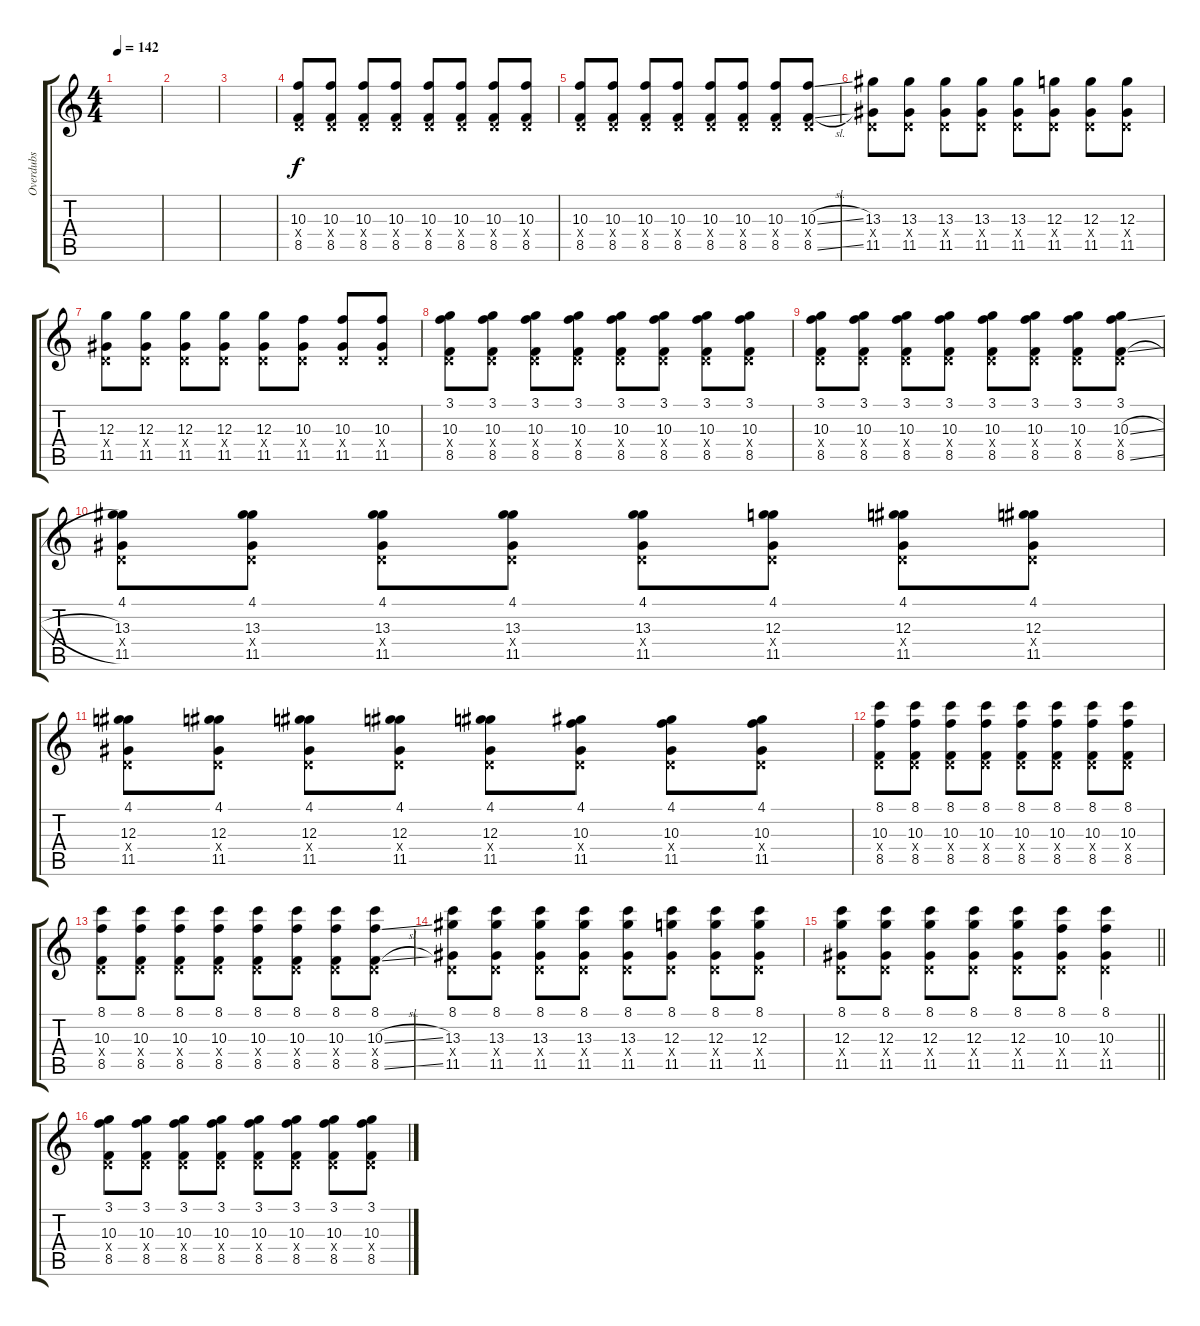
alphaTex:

\track ("Overdubs" "Overdubs") {instrument overdrivenguitar}
\staff {score tabs}
\tuning (E4 B3 G3 D3 A2 D2) {hide}
\ts (4 4)
\tempo 142
\clef g2
\ks c
|
|
|
(10.3 0.4{x} 8.5).8 (10.3 0.4{x} 8.5).8 (10.3 0.4{x} 8.5).8 (10.3 0.4{x} 8.5).8 (10.3 0.4{x} 8.5).8 (10.3 0.4{x} 8.5).8 (10.3 0.4{x} 8.5).8 (10.3 0.4{x} 8.5).8 |
(10.3 0.4{x} 8.5).8 (10.3 0.4{x} 8.5).8 (10.3 0.4{x} 8.5).8 (10.3 0.4{x} 8.5).8 (10.3 0.4{x} 8.5).8 (10.3 0.4{x} 8.5).8 (10.3 0.4{x} 8.5).8 (10.3{sl} 0.4{x} 8.5{sl}).8 |
(13.3 0.4{x} 11.5).8 (13.3 0.4{x} 11.5).8 (13.3 0.4{x} 11.5).8 (13.3 0.4{x} 11.5).8 (13.3 0.4{x} 11.5).8 (12.3 0.4{x} 11.5).8 (12.3 0.4{x} 11.5).8 (12.3 0.4{x} 11.5).8 |
(12.3 0.4{x} 11.5).8 (12.3 0.4{x} 11.5).8 (12.3 0.4{x} 11.5).8 (12.3 0.4{x} 11.5).8 (12.3 0.4{x} 11.5).8 (10.3 0.4{x} 11.5).8 (10.3 0.4{x} 11.5).8 (10.3 0.4{x} 11.5).8 |
(3.1 10.3 0.4{x} 8.5).8 (3.1 10.3 0.4{x} 8.5).8 (3.1 10.3 0.4{x} 8.5).8 (3.1 10.3 0.4{x} 8.5).8 (3.1 10.3 0.4{x} 8.5).8 (3.1 10.3 0.4{x} 8.5).8 (3.1 10.3 0.4{x} 8.5).8 (3.1 10.3 0.4{x} 8.5).8 |
(3.1 10.3 0.4{x} 8.5).8 (3.1 10.3 0.4{x} 8.5).8 (3.1 10.3 0.4{x} 8.5).8 (3.1 10.3 0.4{x} 8.5).8 (3.1 10.3 0.4{x} 8.5).8 (3.1 10.3 0.4{x} 8.5).8 (3.1 10.3 0.4{x} 8.5).8 (3.1 10.3{sl} 0.4{x} 8.5{sl}).8 |
(4.1 13.3 0.4{x} 11.5).8 (4.1 13.3 0.4{x} 11.5).8 (4.1 13.3 0.4{x} 11.5).8 (4.1 13.3 0.4{x} 11.5).8 (4.1 13.3 0.4{x} 11.5).8 (4.1 12.3 0.4{x} 11.5).8 (4.1 12.3 0.4{x} 11.5).8 (4.1 12.3 0.4{x} 11.5).8 |
(4.1 12.3 0.4{x} 11.5).8 (4.1 12.3 0.4{x} 11.5).8 (4.1 12.3 0.4{x} 11.5).8 (4.1 12.3 0.4{x} 11.5).8 (4.1 12.3 0.4{x} 11.5).8 (4.1 10.3 0.4{x} 11.5).8 (4.1 10.3 0.4{x} 11.5).8 (4.1 10.3 0.4{x} 11.5).8 |
(8.1 10.3 0.4{x} 8.5).8 (8.1 10.3 0.4{x} 8.5).8 (8.1 10.3 0.4{x} 8.5).8 (8.1 10.3 0.4{x} 8.5).8 (8.1 10.3 0.4{x} 8.5).8 (8.1 10.3 0.4{x} 8.5).8 (8.1 10.3 0.4{x} 8.5).8 (8.1 10.3 0.4{x} 8.5).8 |
(8.1 10.3 0.4{x} 8.5).8 (8.1 10.3 0.4{x} 8.5).8 (8.1 10.3 0.4{x} 8.5).8 (8.1 10.3 0.4{x} 8.5).8 (8.1 10.3 0.4{x} 8.5).8 (8.1 10.3 0.4{x} 8.5).8 (8.1 10.3 0.4{x} 8.5).8 (8.1 10.3{sl} 0.4{x} 8.5{sl}).8 |
(8.1 13.3 0.4{x} 11.5).8 (8.1 13.3 0.4{x} 11.5).8 (8.1 13.3 0.4{x} 11.5).8 (8.1 13.3 0.4{x} 11.5).8 (8.1 13.3 0.4{x} 11.5).8 (8.1 12.3 0.4{x} 11.5).8 (8.1 12.3 0.4{x} 11.5).8 (8.1 12.3 0.4{x} 11.5).8 |
\barLineRight lightlight
(8.1 12.3 0.4{x} 11.5).8 (8.1 12.3 0.4{x} 11.5).8 (8.1 12.3 0.4{x} 11.5).8 (8.1 12.3 0.4{x} 11.5).8 (8.1 12.3 0.4{x} 11.5).8 (8.1 10.3 0.4{x} 11.5).8 (8.1 10.3 0.4{x} 11.5).4 |
(3.1 10.3 0.4{x} 8.5).8 (3.1 10.3 0.4{x} 8.5).8 (3.1 10.3 0.4{x} 8.5).8 (3.1 10.3 0.4{x} 8.5).8 (3.1 10.3 0.4{x} 8.5).8 (3.1 10.3 0.4{x} 8.5).8 (3.1 10.3 0.4{x} 8.5).8 (3.1 10.3 0.4{x} 8.5).8
